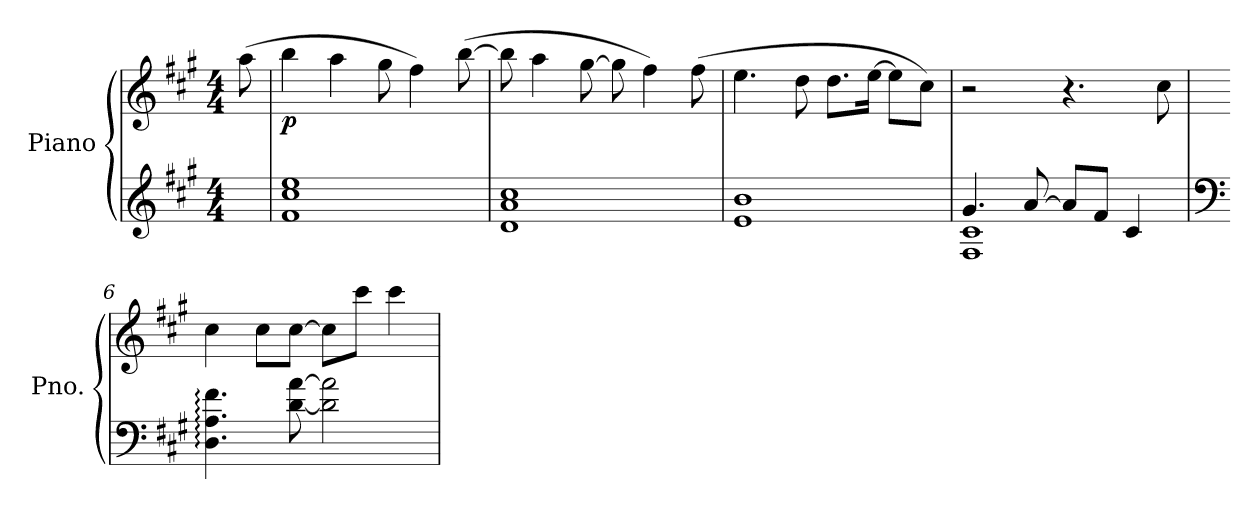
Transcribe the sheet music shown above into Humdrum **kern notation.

**kern	**kern	**dynam
*part1	*part1	*part1
*staff2	*staff1	*staff1/2
*I"Piano	*	*
*I'Pno.	*	*
*clefG2	*clefG2	*
*k[f#c#g#]	*k[f#c#g#]	*
*M4/4	*M4/4	*
=1	=1	=1
8ryy	(8aa\	.
=2	=2	=2
!	!	!LO:DY:b
1f# 1cc# 1ee	4bb\	p
.	4aa\	.
.	8gg#\	.
.	4ff#\)	.
.	([8bb\	.
=3	=3	=3
1d 1a 1cc#	8bb\]	.
.	4aa\	.
.	[8gg#\	.
.	8gg#\]	.
.	4ff#\)	.
.	(8ff#\	.
=4	=4	=4
1e 1b	4.ee\	.
.	8dd\	.
.	8.dd\L	.
.	[16ee\Jk	.
.	8ee\L]	.
.	8cc#\J)	.
=5	=5	=5
*^	*	*
4.g#/	1F# 1c#	2r	.
[8a/	.	.	.
8a/L]	.	4.r	.
8f#/J	.	.	.
4c#/	.	.	.
.	.	8cc#\	.
*v	*v	*	*
=6	=6	=6
*clefF4	*	*
4.D\: 4.A\: 4.f#\:	4cc#\	.
.	8cc#\L	.
[8d\ [8a\	[8cc#\J	.
2d\] 2a\]	8cc#\L]	.
.	8ccc#\J	.
.	4ccc#\	.
=	=	=
*-	*-	*-
